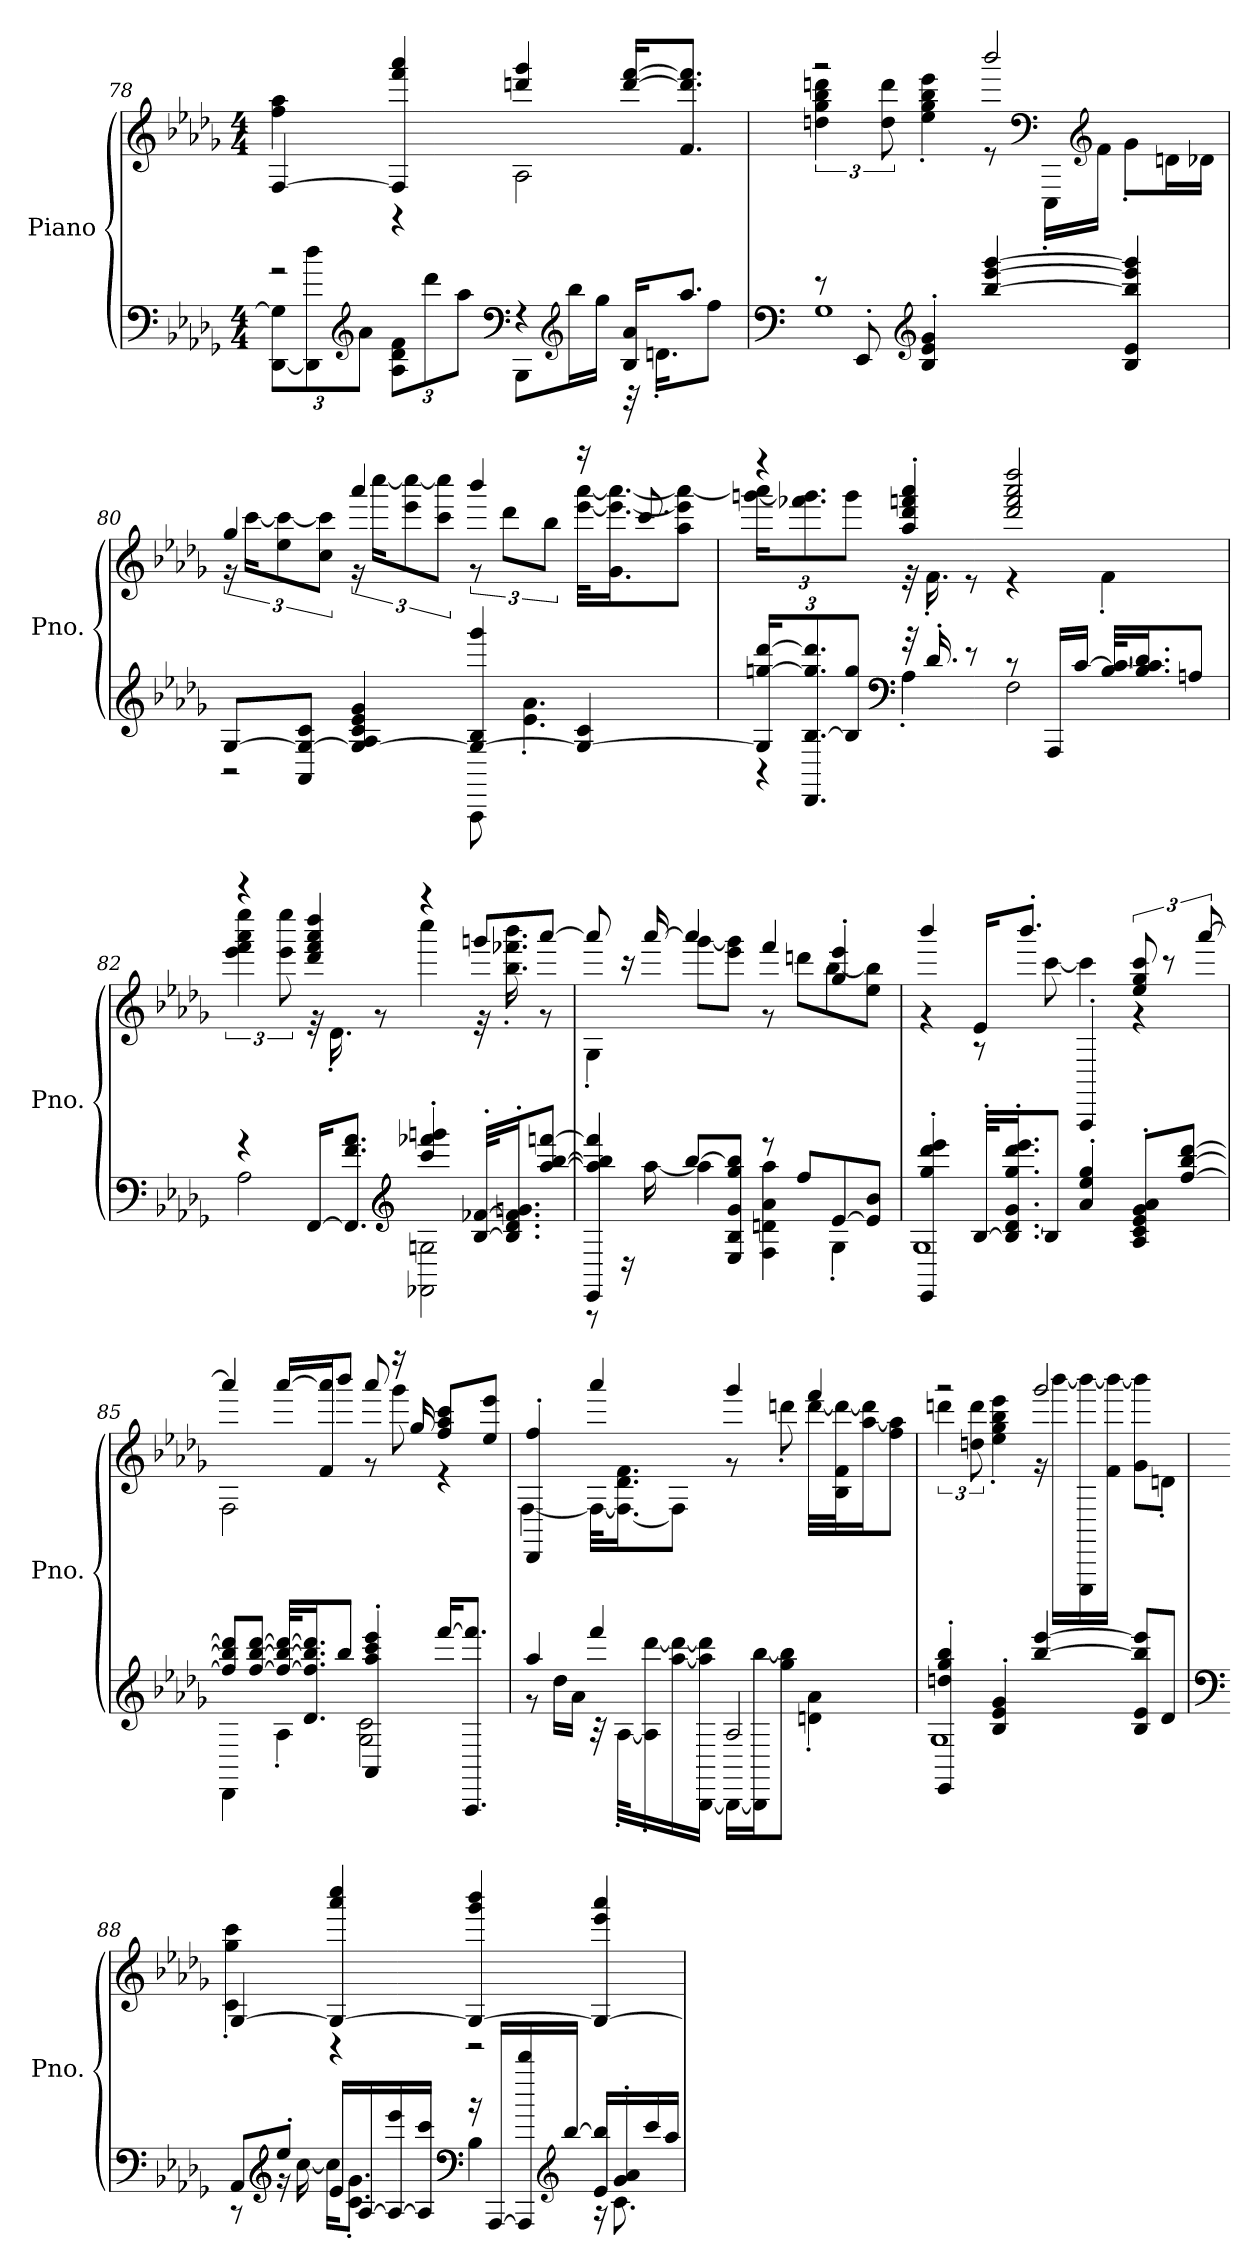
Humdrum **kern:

**kern	**kern
*part1	*part1
*staff2	*staff1
*I"Piano	*
*I'Pno.	*
!!LO:PB:g=z
*clefF4	*clefG2
*k[b-e-a-d-g-]	*k[b-e-a-d-g-]
*M4/4	*M4/4
=78	=78
*^	*
*	*Xbrackettup	*
*	*	*^
2r	[12DD-\ 12G-\]L	[4F/	4ff\ 4aa-\
.	12DD-\] 12dd-\	.	.
*clefG2	*	*	*
.	12a-\J	.	.
.	12A-\ 12d-\ 12f\L	4F/] 4fff/ 4aaa-/	4r
.	12ddd-\	.	.
.	12aa-\J	.	.
*clefF4	*	*	*
4r	8BBB-\L	4dddn/ 4ggg-/	2A-\
*clefG2	*	*	*
.	16bb-\L	.	.
.	16gg-\JJ	.	.
16B-/ 16a-/KL	32r	[16ddd/ [16fff/KL	.
.	16.dn'\KL	.	.
8.aa-/J	.	8.f/ 8.ddd/] 8.fff/]J	.
.	8ff\J	.	.
=79	=79	=79	=79
*clefF4	*	*	*
8r	1G-	2r	6ddn\ 6gg-\ 6bb-\ 6dddn\
8EE-'/	.	.	.
.	.	.	12dd\ 12ddd\
*clefG2	*	*	*
4B-/' 4e-/' 4g-/'	.	.	4ee-\' 4gg-\' 4bb-\' 4eee-\'
[4bb-/ [4eee-/ [4ggg-/	.	2bbb-/	8r
*	*	*clefF4	*
.	.	.	16EEE-'\LL
*	*	*clefG2	*
.	.	.	16f\JJ
4B-/ 4e-/ 4bb-/] 4eee-/] 4ggg-/]	.	.	8g-'\L
.	.	.	16dn\L
.	.	.	16d-X\JJ
!!LO:LB:g=z	!!
=80	=80	=80	=80
[8G-/L	2r	4gg-/	24r
.	.	.	[24ccc\KL
.	.	.	12ee-\ 12ccc\_
8AA-/ 8G-/_ 8c/J	.	.	.
.	.	.	12cc\ 12ccc\]J
4G-/_ 4A-/ 4c/ 4e-/ 4g-/	.	4aaa-/	24r
.	.	.	[24cccc\KL
.	.	.	12eee-\ 12cccc\_
.	.	.	12ccc\ 12cccc\]J
4G-/_ 4B-/ 4ggg-/	8AAA-\	4bbb-/	12r
.	.	.	12ddd-\L
.	4.e-\' 4.a-\'	.	.
.	.	.	12bb-\J
4G-/_ 4c/	.	16r	[32eee-\ [32aaa-\KLL
.	.	.	16.g-\ 16.eee-\_ 16.aaa-\_J
.	.	8.ccc/	.
.	.	.	8aa-\ 8eee-\] 8aaa-\_J
=81	=81	=81	=81
*	*	*	*Xbrackettup
24G-/] [24ggn/ [24ddd-/KL	4r	4r	[24gggn\ 24aaa-\]KL
12.DD-/ [12.B-/ 12.gg/] 12.ddd-/]	.	.	12.fff-X\ 12.ggg\]
12B-/] 12gg/J	.	.	12ggg\J
*clefF4	*	*	*
32r	4A-'\	4aa-/' 4ddd-/' 4fffn/' 4aaa-/'	32r
16.d-'/	.	.	16.f'\
8r	.	.	8r
8r	2F\	2ddd-/ 2fff/ 2aaa-/ 2dddd-/	4r
16AAA-/LL	.	.	.
[16c/JJ	.	.	.
[32B-/ 32c/_KLL	.	.	4f'\
16.B-/] 16.c/] 16.d-/J	.	.	.
8An/J	.	.	.
!!LO:LB:g=z	!!
=82	=82	=82	=82
*	*	*	*brackettup
4r	2A-\	4r	6eee-\ 6fff\ 6aaa-\ 6eeee-\
.	.	.	12eee-\ 12eeee-\
[16FF/KL	.	4ddd-/ 4fff/ 4aaa-/ 4dddd-/	32r
.	.	.	16.d-'\
8.FF/] 8.f/ 8.a-/J	.	.	.
.	.	.	8r
*clefG2	*	*	*
4ccc/' 4fff-X/' 4gggn/'	2FF-X\ 2Gn\	4r	4cccc\
[32B-/' [32f-X/'KLL	.	8gggn/L	32r
16.B-/]' 16.d-/' 16.f-/]' 16.gn/'J	.	.	16.bb-\' 16.fff-X\' 16.bbb-\'
[8aa-/ [8bb-/ [8fffn/J	.	[8aaa-/J	8r
=83	=83	=83	=83
4EE-/ 4aa-/] 4bb-/] 4fff/]	8r	8aaa-/]	4G-'\
.	16r	16r	.
.	[16aa-\	[16aaa-/	.
[8bb-/L	4aa-\]	4aaa-/]	[8ggg-\L
8E-/ 8B-/ 8g-/ 8gg-/ 8bb-/]J	.	.	8eee-\ 8ggg-\]J
8r	4F\ 4dn\ 4a-\ 4aa-\	4fff/	8r
8ff/L	.	.	8dddn\L
[8e-/	4G-'\	4gg-/' 4eee-/'	[8bb-\
8e-/] 8b-/J	.	.	8ee-\ 8bb-\]J
!!LO:LB:g=z	!!
=84	=84	=84	=84
4EE-/' 4gg-/' 4ddd-/' 4eee-/'	1G-	4bbb-/	4r
[32B-'/KLL	.	16e-/KL	8r
16.B-/_' 16.d-/' 16.g-/' 16.gg-/' 16.ddd-/' 16.eee-/'J	.	.	.
.	.	8.bbb-'/J	.
8B-/J]	.	.	[8ccc\
4a-/' 4ee-/' 4gg-/'	.	4AAA-'/	4ccc\]
8A-/' 8c/' 8e-/' 8g-/' 8a-/'L	.	12ee-/ 12gg-/ 12ccc/	4r
.	.	12r	.
[8ff/ [8bb-/ [8ddd-/J	.	.	.
.	.	[12aaa-/	.
=85	=85	=85	=85
8ff/] 8bb-/] 8ddd-/]L	4DD-\	4aaa-/]	2F\
[8ff/ [8bb-/ [8ddd-/J	.	.	.
32ff/_ 32bb-/_ 32ddd-/_KLL	4A-'\	[16aaa-/LL	.
16.d-/ 16.ff/] 16.bb-/] 16.ddd-/]J	.	.	.
.	.	16f/ 16aaa-/]J	.
8bb-/J	.	8bbb-/J	.
4AA-/' 4aa-/' 4ccc/' 4eee-/'	2G-\ 2c\	8aaa-/	8r
.	.	16r	8ggg-\
.	.	16gg-/	.
[16fff/KL	.	8ff/ 8aa-/ 8ccc/L	4r
8.AAA-/ 8.fff/]J	.	.	.
.	.	8ee-/ 8eee-/J	.
!!LO:PB:g=z	!!
=86	=86	=86	=86
4aa-/	8r	4DD-/' 4ff/'	[4F\
.	16dd-\LL	.	.
.	16a-\JJ	.	.
4fff/	32r	4aaa-/	32F\KLL_
.	[32A-'\KLL	.	16.F\_ 16.d-\ 16.f\J
.	16A-\]' [16ddd-\'	.	.
.	[16aa-\ 16ddd-\_	.	8F\J]
.	[16BBB-\ 16aa-\] 16ddd-\]JJ	.	.
2A-/	16BBB-\LL_	4ggg-/	8r
.	16BBB-\] [16bb-\J	.	.
.	8gg-\ 8bb-\]J	.	8dddn'\
.	4dn\' 4a-\'	4fff/	[32ddd\LLL
.	.	.	32B-\ 32f\ 32ddd\_J
.	.	.	[16aa-\ 16ddd\]J
.	.	.	8ff\ 8aa-\]J
=87	=87	=87	=87
4EE-/' 4ddn/' 4gg-/' 4bb-/'	1G-	2r	6dddn\
.	.	.	12ddn\ 12ddd\
4B-/' 4e-/' 4g-/'	.	.	4ee-\' 4gg-\' 4bb-\' 4eee-\'
[4bb-/ [4eee-/	.	2ggg-/	16r
.	.	.	[16bbb-\LL
.	.	.	16EEE-\ 16bbb-\_
.	.	.	16f\ 16bbb-\_JJ
8B-/ 8e-/ 8bb-/] 8eee-/]L	.	.	8g-\ 8bbb-\]L
8d-/J	.	.	8dn'\J
!!LO:LB:g=z	!!
=88	=88	=88	=88
*clefF4	*	*	*
8AA-/L	8r	[4G-/	4c\' 4gg-\' 4ccc\'
*clefG2	*	*	*
8ee-'/J	16r	.	.
.	[16cc\	.	.
16e-/LL	16cc\KL]	4G-/_ 4aaa-/ 4cccc/	4r
[16A-/	8.c\' 8.g-\'J	.	.
16A-/_ 16eee-/	.	.	.
16A-/] 16ccc/JJ	.	.	.
*clefF4	*	*	*
16r	4B-\	4G-/_ 4ggg-/ 4bbb-/	2r
[16AAA-/LL	.	.	.
16AAA-/] 16ddd-/	.	.	.
*clefG2	*	*	*
[16bb-/JJ	.	.	.
16e-/ 16bb-/]LL	16r	4G-/_ 4eee-/ 4aaa-/	.
16g-/' 16a-/'	8.c\	.	.
16ccc/	.	.	.
16aa-/JJ	.	.	.
*v	*v	*	*
*	*v	*v
=	=
*-	*-
